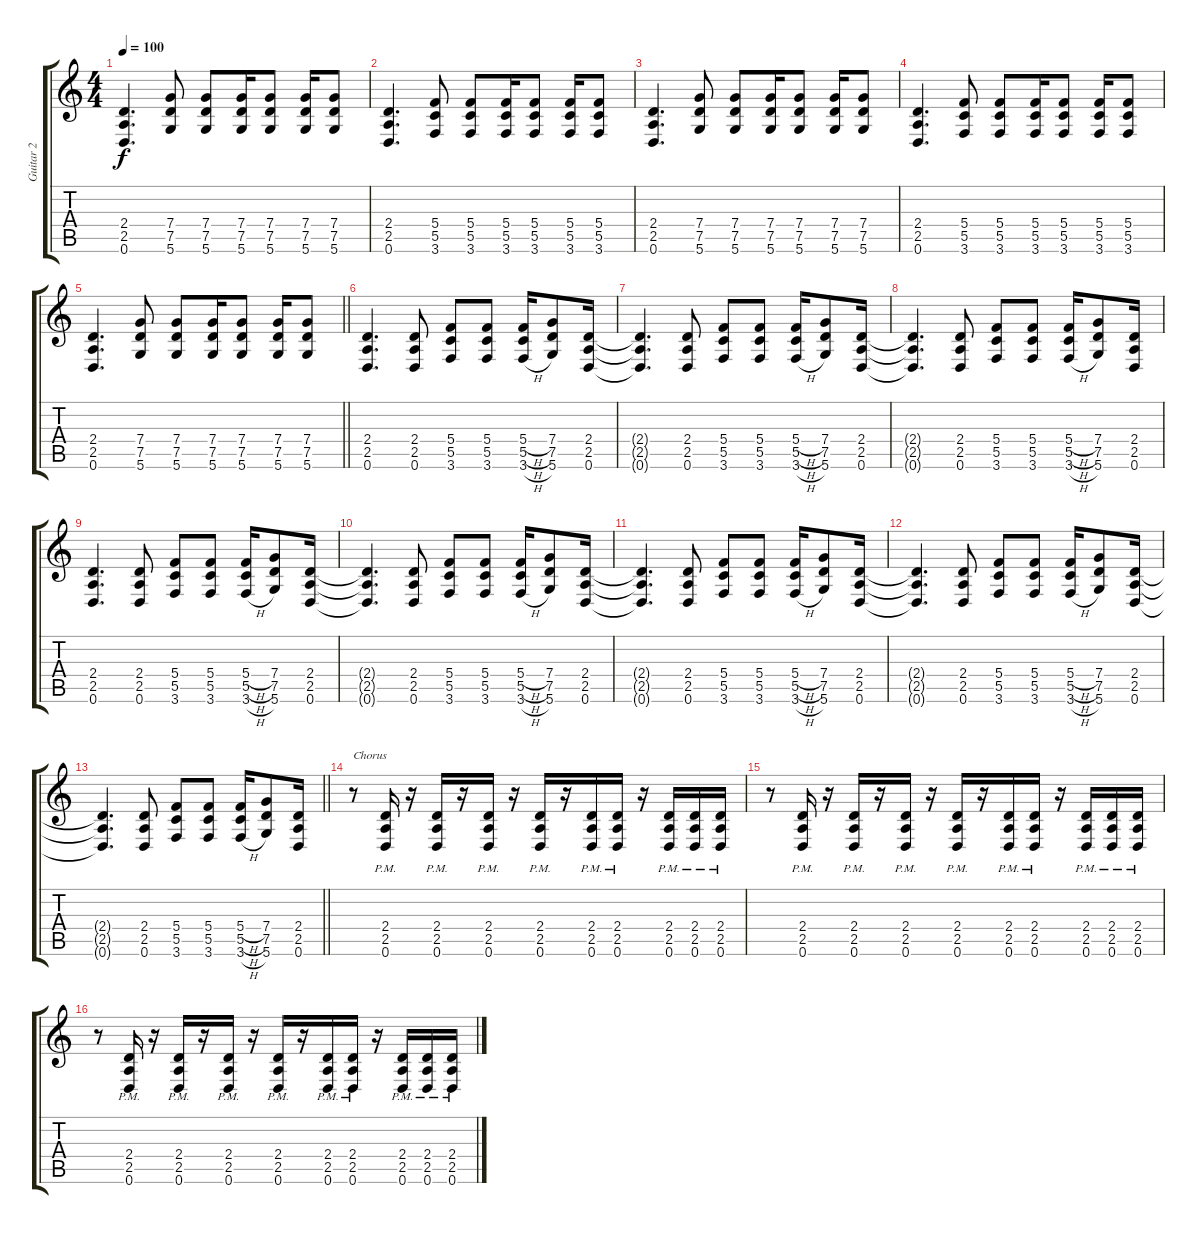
\track ("Guitar 2" "Guitar 2") {instrument distortionguitar}
\staff {score tabs}
\tuning (D4 A3 F3 C3 G2 D2) {hide}
\ts (4 4)
\tempo 100
\clef g2
\ks c
(2.4 2.5 0.6).4{d dy f} (7.4 7.5 5.6).8 (7.4 7.5 5.6).8 (7.4 7.5 5.6).16 (7.4 7.5 5.6).8 (7.4 7.5 5.6).16 (7.4 7.5 5.6).8 |
(2.4 2.5 0.6).4{d} (5.4 5.5 3.6).8 (5.4 5.5 3.6).8 (5.4 5.5 3.6).16 (5.4 5.5 3.6).8 (5.4 5.5 3.6).16 (5.4 5.5 3.6).8 |
(2.4 2.5 0.6).4{d} (7.4 7.5 5.6).8 (7.4 7.5 5.6).8 (7.4 7.5 5.6).16 (7.4 7.5 5.6).8 (7.4 7.5 5.6).16 (7.4 7.5 5.6).8 |
(2.4 2.5 0.6).4{d} (5.4 5.5 3.6).8 (5.4 5.5 3.6).8 (5.4 5.5 3.6).16 (5.4 5.5 3.6).8 (5.4 5.5 3.6).16 (5.4 5.5 3.6).8 |
\barLineRight lightlight
(2.4 2.5 0.6).4{d} (7.4 7.5 5.6).8 (7.4 7.5 5.6).8 (7.4 7.5 5.6).16 (7.4 7.5 5.6).8 (7.4 7.5 5.6).16 (7.4 7.5 5.6).8 |
(2.4 2.5 0.6).4{d} (2.4 2.5 0.6).8 (5.4 5.5 3.6).8 (5.4 5.5 3.6).8 (5.4{h} 5.5{h} 3.6{h}).16 (7.4 7.5 5.6).8 (2.4 2.5 0.6).16 |
(2.4{t} 2.5{t} 0.6{t}).4{d} (2.4 2.5 0.6).8 (5.4 5.5 3.6).8 (5.4 5.5 3.6).8 (5.4{h} 5.5{h} 3.6{h}).16 (7.4 7.5 5.6).8 (2.4 2.5 0.6).16 |
(2.4{t} 2.5{t} 0.6{t}).4{d} (2.4 2.5 0.6).8 (5.4 5.5 3.6).8 (5.4 5.5 3.6).8 (5.4{h} 5.5{h} 3.6{h}).16 (7.4 7.5 5.6).8 (2.4 2.5 0.6).16 |
(2.4 2.5 0.6).4{d} (2.4 2.5 0.6).8 (5.4 5.5 3.6).8 (5.4 5.5 3.6).8 (5.4{h} 5.5{h} 3.6{h}).16 (7.4 7.5 5.6).8 (2.4 2.5 0.6).16 |
(2.4{t} 2.5{t} 0.6{t}).4{d} (2.4 2.5 0.6).8 (5.4 5.5 3.6).8 (5.4 5.5 3.6).8 (5.4{h} 5.5{h} 3.6{h}).16 (7.4 7.5 5.6).8 (2.4 2.5 0.6).16 |
(2.4{t} 2.5{t} 0.6{t}).4{d} (2.4 2.5 0.6).8 (5.4 5.5 3.6).8 (5.4 5.5 3.6).8 (5.4{h} 5.5{h} 3.6{h}).16 (7.4 7.5 5.6).8 (2.4 2.5 0.6).16 |
(2.4{t} 2.5{t} 0.6{t}).4{d} (2.4 2.5 0.6).8 (5.4 5.5 3.6).8 (5.4 5.5 3.6).8 (5.4{h} 5.5{h} 3.6{h}).16 (7.4 7.5 5.6).8 (2.4 2.5 0.6).16 |
\barLineRight lightlight
(2.4{t} 2.5{t} 0.6{t}).4{d} (2.4 2.5 0.6).8 (5.4 5.5 3.6).8 (5.4 5.5 3.6).8 (5.4{h} 5.5{h} 3.6{h}).16 (7.4 7.5 5.6).8 (2.4 2.5 0.6).16 |
r.8{txt "Chorus"} (2.4{pm} 2.5{pm} 0.6{pm}).16 r.16 (2.4{pm} 2.5{pm} 0.6{pm}).16 r.16 (2.4{pm} 2.5{pm} 0.6{pm}).16 r.16 (2.4{pm} 2.5{pm} 0.6{pm}).16 r.16 (2.4{pm} 2.5{pm} 0.6{pm}).16 (2.4{pm} 2.5{pm} 0.6{pm}).16 r.16 (2.4{pm} 2.5{pm} 0.6{pm}).16 (2.4{pm} 2.5{pm} 0.6{pm}).16 (2.4{pm} 2.5{pm} 0.6{pm}).16 |
r.8 (2.4{pm} 2.5{pm} 0.6{pm}).16 r.16 (2.4{pm} 2.5{pm} 0.6{pm}).16 r.16 (2.4{pm} 2.5{pm} 0.6{pm}).16 r.16 (2.4{pm} 2.5{pm} 0.6{pm}).16 r.16 (2.4{pm} 2.5{pm} 0.6{pm}).16 (2.4{pm} 2.5{pm} 0.6{pm}).16 r.16 (2.4{pm} 2.5{pm} 0.6{pm}).16 (2.4{pm} 2.5{pm} 0.6{pm}).16 (2.4{pm} 2.5{pm} 0.6{pm}).16 |
r.8 (2.4{pm} 2.5{pm} 0.6{pm}).16 r.16 (2.4{pm} 2.5{pm} 0.6{pm}).16 r.16 (2.4{pm} 2.5{pm} 0.6{pm}).16 r.16 (2.4{pm} 2.5{pm} 0.6{pm}).16 r.16 (2.4{pm} 2.5{pm} 0.6{pm}).16 (2.4{pm} 2.5{pm} 0.6{pm}).16 r.16 (2.4{pm} 2.5{pm} 0.6{pm}).16 (2.4{pm} 2.5{pm} 0.6{pm}).16 (2.4{pm} 2.5{pm} 0.6{pm}).16
